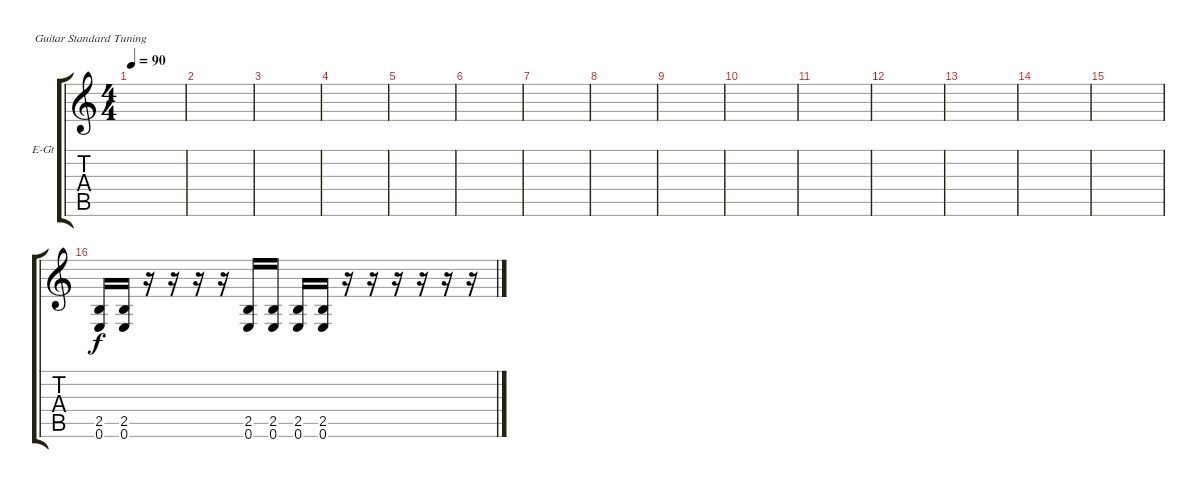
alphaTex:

\defaultSystemsLayout 4
\bracketExtendMode groupsimilarinstruments
\firstSystemTrackNameOrientation horizontal
\otherSystemsTrackNameOrientation horizontal
\track ("Electric Guitar" "E-Gt") {mute instrument distortionguitar}
\staff {score tabs}
\tuning (E4 B3 G3 D3 A2 E2)
\ts (4 4)
\tempo 90
\clef g2
\scale
0.333333
\ks c
|
\scale
0.333333 |
\scale
0.333333 |
\scale
0.333333 |
\scale
0.333333 |
\scale
0.333333 |
\scale
0.333333 |
\scale
0.333333 |
\scale
0.333333 |
\scale
0.333333 |
\scale
0.333333 |
\scale
0.333333 |
\scale
0.333333 |
\scale
0.333333 |
\scale
0.333333 |
\scale
0.333333 (0.6 2.5).16 (2.5 0.6).16 r.16 r.16 r.16 r.16 (0.6 2.5).16 (0.6 2.5).16 (0.6 2.5).16 (0.6 2.5).16 r.16 r.16 r.16 r.16 r.16 r.16
